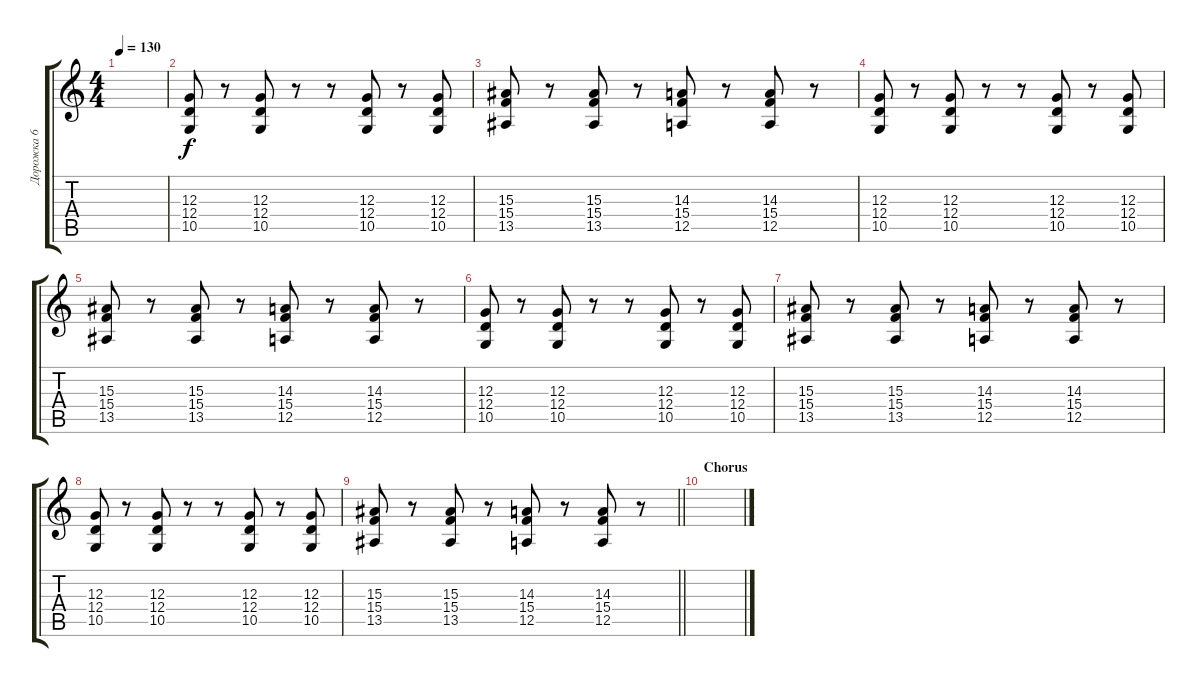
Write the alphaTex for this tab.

\track ("Дорожка 6" "Дорожка 6") {instrument stringensemble1}
\staff {score tabs}
\tuning (E4 B3 G3 D3 A2 E2) {hide}
\ts (4 4)
\tempo 130
\clef g2
\ks c
|
(12.3 12.4 10.5).8 r.8 (12.3 12.4 10.5).8 r.8 r.8 (12.3 12.4 10.5).8 r.8 (12.3 12.4 10.5).8 |
(15.3 15.4 13.5).8 r.8 (15.3 15.4 13.5).8 r.8 (14.3 15.4 12.5).8 r.8 (14.3 15.4 12.5).8 r.8 |
(12.3 12.4 10.5).8 r.8 (12.3 12.4 10.5).8 r.8 r.8 (12.3 12.4 10.5).8 r.8 (12.3 12.4 10.5).8 |
(15.3 15.4 13.5).8 r.8 (15.3 15.4 13.5).8 r.8 (14.3 15.4 12.5).8 r.8 (14.3 15.4 12.5).8 r.8 |
(12.3 12.4 10.5).8 r.8 (12.3 12.4 10.5).8 r.8 r.8 (12.3 12.4 10.5).8 r.8 (12.3 12.4 10.5).8 |
(15.3 15.4 13.5).8 r.8 (15.3 15.4 13.5).8 r.8 (14.3 15.4 12.5).8 r.8 (14.3 15.4 12.5).8 r.8 |
(12.3 12.4 10.5).8 r.8 (12.3 12.4 10.5).8 r.8 r.8 (12.3 12.4 10.5).8 r.8 (12.3 12.4 10.5).8 |
\barLineRight lightlight
(15.3 15.4 13.5).8 r.8 (15.3 15.4 13.5).8 r.8 (14.3 15.4 12.5).8 r.8 (14.3 15.4 12.5).8 r.8 |
\section ("" "Chorus")
